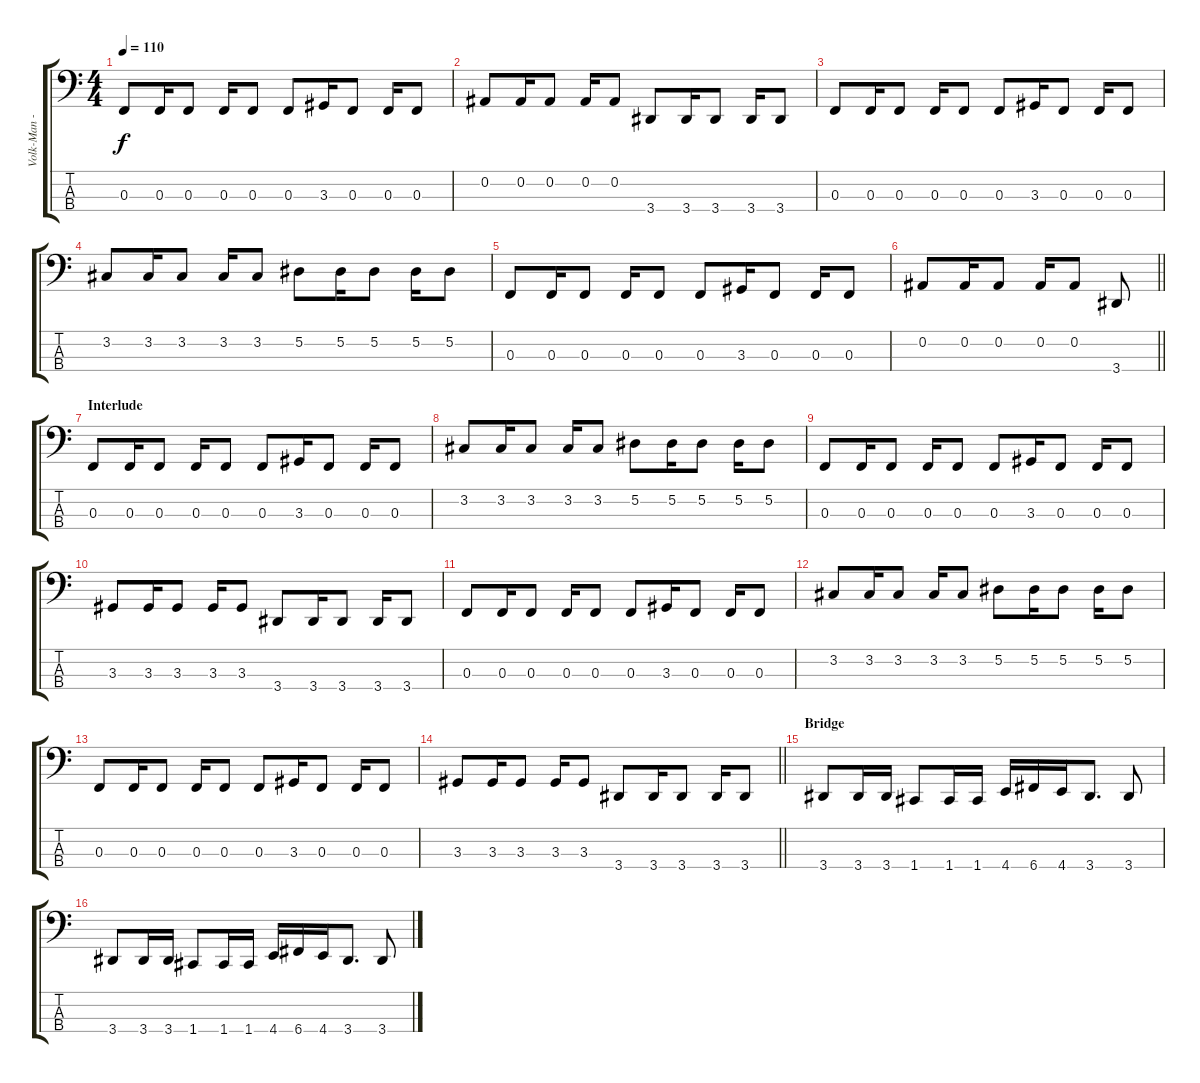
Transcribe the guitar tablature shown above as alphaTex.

\track ("Volk-Man - Bass" "Volk-Man -") {instrument electricbasspick}
\staff {score tabs}
\tuning (Eb2 Bb1 F1 C1) {hide}
\ts (4 4)
\tempo 110
\clef f4
\ks c
0.3.8{dy f} 0.3.16 0.3.8 0.3.16 0.3.8 0.3.8 3.3.16 0.3.8 0.3.16 0.3.8 |
0.2.8 0.2.16 0.2.8 0.2.16 0.2.8 3.4.8 3.4.16 3.4.8 3.4.16 3.4.8 |
0.3.8 0.3.16 0.3.8 0.3.16 0.3.8 0.3.8 3.3.16 0.3.8 0.3.16 0.3.8 |
3.2.8 3.2.16 3.2.8 3.2.16 3.2.8 5.2.8 5.2.16 5.2.8 5.2.16 5.2.8 |
0.3.8 0.3.16 0.3.8 0.3.16 0.3.8 0.3.8 3.3.16 0.3.8 0.3.16 0.3.8 |
\barLineRight lightlight
0.2.8 0.2.16 0.2.8 0.2.16 0.2.8 3.4.8 |
\section ("" "Interlude")
0.3.8 0.3.16 0.3.8 0.3.16 0.3.8 0.3.8 3.3.16 0.3.8 0.3.16 0.3.8 |
3.2.8 3.2.16 3.2.8 3.2.16 3.2.8 5.2.8 5.2.16 5.2.8 5.2.16 5.2.8 |
0.3.8 0.3.16 0.3.8 0.3.16 0.3.8 0.3.8 3.3.16 0.3.8 0.3.16 0.3.8 |
3.3.8 3.3.16 3.3.8 3.3.16 3.3.8 3.4.8 3.4.16 3.4.8 3.4.16 3.4.8 |
0.3.8 0.3.16 0.3.8 0.3.16 0.3.8 0.3.8 3.3.16 0.3.8 0.3.16 0.3.8 |
3.2.8 3.2.16 3.2.8 3.2.16 3.2.8 5.2.8 5.2.16 5.2.8 5.2.16 5.2.8 |
0.3.8 0.3.16 0.3.8 0.3.16 0.3.8 0.3.8 3.3.16 0.3.8 0.3.16 0.3.8 |
\barLineRight lightlight
3.3.8 3.3.16 3.3.8 3.3.16 3.3.8 3.4.8 3.4.16 3.4.8 3.4.16 3.4.8 |
\section ("" "Bridge")
3.4.8 3.4.16 3.4.16 1.4.8 1.4.16 1.4.16 4.4.16 6.4.16 4.4.16 3.4.8{d} 3.4.8 |
3.4.8 3.4.16 3.4.16 1.4.8 1.4.16 1.4.16 4.4.16 6.4.16 4.4.16 3.4.8{d} 3.4.8
